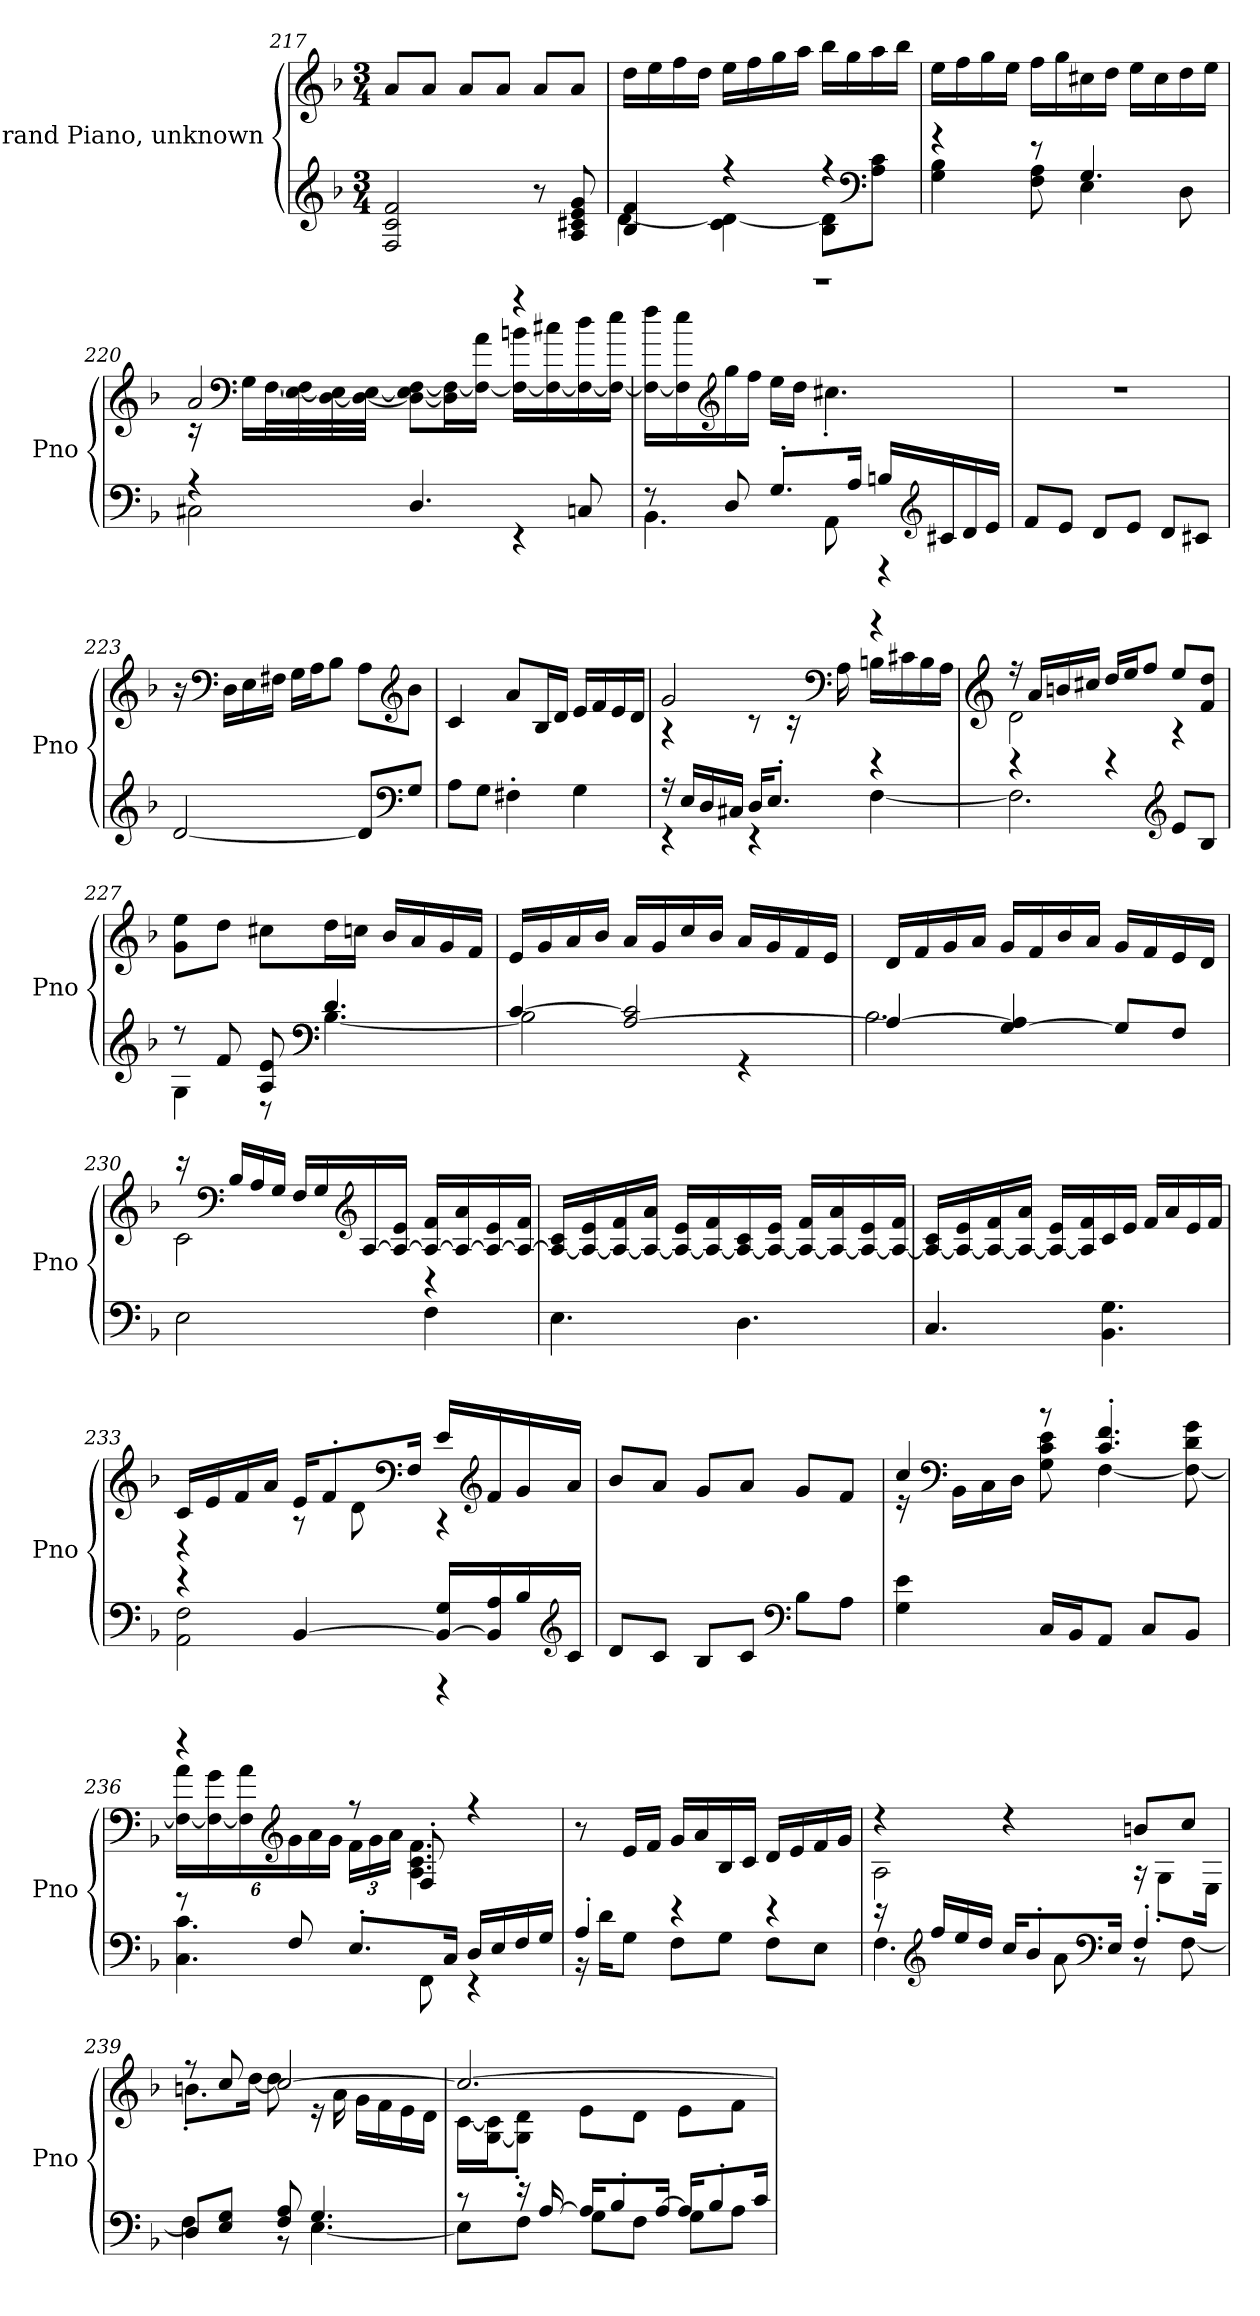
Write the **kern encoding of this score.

**kern	**kern
*part1	*part1
*staff2	*staff1
*I"Grand Piano, unknown	*
*I'Pno	*
!!LO:LB:g=z
*clefG2	*clefG2
*k[b-]	*k[b-]
*M3/4	*M3/4
=217	=217
2F/ 2c/ 2f/	8a/L
.	8a/J
.	8a/L
.	8a/J
8r	8a/L
8A/ 8c#X/ 8e/ 8g/	8a/J
=218	=218
*^	*
4B-/ 4f/	[4d\	16dd\LL
.	.	16ee\
.	.	16ff\
.	.	16dd\JJ
4r	4c\ 4d\_	16ee\LL
.	.	16ff\
.	.	16gg\
.	.	16aa\JJ
4r	8B-\ 8d\]L	16bb-\LL
.	.	16gg\
*clefF4	*	*
.	8A\ 8c\J	16aa\
.	.	16bb-\JJ
=219	=219	=219
4r	4G\ 4B-\	16ee\LL
.	.	16ff\
.	.	16gg\
.	.	16ee\JJ
8r	8F\ 8A\	16ff\LL
.	.	16gg\
4.G/	4E\	16cc#X\
.	.	16dd\JJ
.	.	16ee\LL
.	.	16cc#\
.	8D\	16dd\
.	.	16ee\JJ
!!LO:LB:g=z
=220	=220	=220
*	*	*^
4r	2C#X\	2a/	16r
*	*	*clefF4	*
.	.	.	16G\LL
.	.	.	[32F\L
.	.	.	[32E\ 32F\]
.	.	.	[32D\ 32E\]
.	.	.	32D\_ [32E\JJJ
4.D/	.	.	8D\_ 8E\] [8F\L
.	.	.	16D\] 16F\_L
.	.	.	16F\_ 16a\JJ
.	4r	4r	16F\_ 16bn\LL
.	.	.	16F\_ 16cc#X\
8Cn/	.	.	16F\_ 16dd\
.	.	.	16F\_ 16ee\JJ
=221	=221	=221	=221
8r	4.BB-\	2.r	16F\_ 16ff\LL
.	.	.	16F\] 16ee\
*	*	*clefG2	*
8D/	.	.	16gg\
.	.	.	16ff\JJ
8.G'/L	.	.	16ee\LL
.	.	.	16dd\JJ
.	8AA\	.	4.cc#X'\
16A/Jk	.	.	.
16Bn/LL	4r	.	.
*clefG2	*	*	*
16c#X/	.	.	.
16d/	.	.	.
16e/JJ	.	.	.
*v	*v	*	*
*	*v	*v
!!LO:LB:g=z
=222	=222
8f/L	2.r
8e/J	.
8d/L	.
8e/J	.
8d/L	.
8c#X/J	.
=223	=223
[2d/	16r
*	*clefF4
.	16D\LL
.	16E\
.	16F#X\JJ
.	16G\LL
.	16A\J
.	8B-\J
8d/L]	8A\L
*clefF4	*clefG2
8G/J	8b-\J
=224	=224
8A\L	4c/
8G\J	.
4F#X'\	8a/L
.	16B-/L
.	16d/JJ
4G\	16e/LL
.	16f/
.	16e/
.	16d/JJ
=225	=225
*^	*^
16r	4r	2g/	4r
16E/LL	.	.	.
16D/	.	.	.
16C#X/JJ	.	.	.
16D/KL	4r	.	8r
8.E'/J	.	.	.
.	.	.	16r
*	*	*clefF4	*
.	.	.	16A\
4r	[4F\	4r	16Bn\LL
.	.	.	16c#X\
.	.	.	16B\
.	.	.	16A\JJ
!!LO:PB:g=z	!!
=226	=226	=226	=226
*	*	*clefG2	*
4r	2.F\]	16r	2d\
.	.	16a/LL	.
.	.	16bn/	.
.	.	16cc#X/JJ	.
4r	.	16dd/LL	.
.	.	16ee/J	.
.	.	8ff/J	.
*clefG2	*	*	*
8e/L	.	8ee/L	4r
8B-/J	.	8f/ 8dd/J	.
*	*	*v	*v
=227	=227	=227
8r	4G\	8g\ 8ee\L
8f/	.	8dd\J
8A/ 8e/	8r	8cc#X\L
*clefF4	*	*
4.d/	[4.B-\	16dd\L
.	.	16ccn\JJ
.	.	16b-/LL
.	.	16a/
.	.	16g/
.	.	16f/JJ
=228	=228	=228
[4c/	2B-\]	16e/LL
.	.	16g/
.	.	16a/
.	.	16b-/JJ
[2A/ 2c/]	.	16a/LL
.	.	16g/
.	.	16cc/
.	.	16b-/JJ
.	4r	16a/LL
.	.	16g/
.	.	16f/
.	.	16e/JJ
=229	=229	=229
4A/_	2.B-\	16d/LL
.	.	16f/
.	.	16g/
.	.	16a/JJ
[4G/ 4A/]	.	16g/LL
.	.	16f/
.	.	16b-/
.	.	16a/JJ
8G/L]	.	16g/LL
.	.	16f/
8F/J	.	16e/
.	.	16d/JJ
*v	*v	*
!!LO:LB:g=z
=230	=230
*	*^
2E\	16r	2c\
*	*clefF4	*
.	16B-/LL	.
.	16A/	.
.	16G/JJ	.
.	16F/LL	.
.	16G/	.
*	*clefG2	*
.	[16A/	.
.	16A/_ 16e/JJ	.
4F\	16A/_ 16f/LL	4r
.	16A/_ 16a/	.
.	16A/_ 16e/	.
.	16A/_ 16f/JJ	.
*	*v	*v
=231	=231
4.E\	16A/_ 16c/LL
.	16A/_ 16e/
.	16A/_ 16f/
.	16A/_ 16a/JJ
.	16A/_ 16e/LL
.	16A/_ 16f/
4.D\	16A/_ 16c/
.	16A/_ 16e/JJ
.	16A/_ 16f/LL
.	16A/_ 16a/
.	16A/_ 16e/
.	16A/_ 16f/JJ
!!LO:LB:g=z
=232	=232
4.C/	16A/_ 16c/LL
.	16A/_ 16e/
.	16A/_ 16f/
.	16A/_ 16a/JJ
.	16A/_ 16e/LL
.	16A/] 16f/
4.BB-\ 4.G\	16c/
.	16e/JJ
.	16f/LL
.	16a/
.	16e/
.	16f/JJ
=233	=233
*^	*^
4r	2AA\ 2F\	16c/LL	4r
.	.	16e/	.
.	.	16f/	.
.	.	16a/JJ	.
[4BB-/	.	16e/KL	8r
.	.	8f'/	.
.	.	.	8d\
*	*	*clefF4	*
.	.	16F/Jk	.
16BB-/_ 16G/LL	4r	16e/LL	4r
*	*	*clefG2	*
16BB-/] 16A/	.	16f/	.
16B-/	.	16g/	.
*clefG2	*	*	*
16c/JJ	.	16a/JJ	.
*v	*v	*	*
*	*v	*v
=234	=234
8d/L	8b-/L
8c/J	8a/J
8B-/L	8g/L
8c/J	8a/J
*clefF4	*
8B-\L	8g/L
8A\J	8f/J
!!LO:LB:g=z
=235	=235
*	*^
4G\ 4e\	4cc/	16r
*	*clefF4	*
.	.	16BB-\LL
.	.	16C\
.	.	16D\JJ
16C/LL	8r	8G\ 8c\ 8e\
16BB-/J	.	.
8AA/J	4.c/' 4.f/'	[4F\
8C/L	.	.
8BB-/J	.	8F\_ 8d\ 8g\
=236	=236	=236
*^	*	*
*	*	*	*Xbrackettup
8r	4.C\ 4.c\	4r	24F\_ 24a\LL
.	.	.	24F\_ 24g\
.	.	.	24F\] 24a\
*	*	*clefG2	*
8F/	.	.	24g\
.	.	.	24a\
.	.	.	24g\JJ
8.E'/L	.	8r	24f\LL
.	.	.	24g\
.	.	.	24a\JJ
.	8FF\	8F'/	4.A\ 4.c\ 4.f\
16C/Jk	.	.	.
16D/LL	4r	4r	.
16E/	.	.	.
16F/	.	.	.
16G/JJ	.	.	.
*	*	*v	*v
=237	=237	=237
4A'/	16r	8r
.	16d\KL	.
.	8G\J	16e/LL
.	.	16f/JJ
4r	8F\L	16g/LL
.	.	16a/
.	8G\J	16B-/
.	.	16c/JJ
4r	8F\L	16d/LL
.	.	16e/
.	8E\J	16f/
.	.	16g/JJ
!!LO:LB:g=z
=238	=238	=238
*	*	*^
16r	4.F\	4r	2A\
*clefG2	*	*	*
16ff/LL	.	.	.
16ee/	.	.	.
16dd/JJ	.	.	.
16cc/KL	.	4r	.
8b-'/	.	.	.
.	8a\	.	.
*clefF4	*	*	*
16E/Jk	.	.	.
4F'/	8r	8bn/L	16r
.	.	.	8G'\L
.	[8F\	8cc/J	.
.	.	.	16E\Jk
=239	=239	=239	=239
8D/L	4F\]	8r	8.bn'\L
8E/ 8G/J	.	8cc/	.
.	.	.	[16dd\Jk
8F/ 8A/	8r	[2cc/	8dd\]
4.G/	[4.E\	.	16r
.	.	.	16a\
.	.	.	16g\LL
.	.	.	16f\
.	.	.	16e\
.	.	.	16d\JJ
=240	=240	=240	=240
8r	8E\L]	2.cc/_	[16c\LL
.	.	.	[16G\ 16c\]J
16r	8F\J	.	8G\]' 8d\'J
[16A/	.	.	.
16A/KL]	8G\L	.	8e\L
8B-'/	.	.	.
.	8F\J	.	8d\J
[16A/Jk	.	.	.
16A/KL]	8G\L	.	8e\L
8B-'/	.	.	.
.	8A\J	.	8f\J
16c/Jk	.	.	.
*v	*v	*	*
*	*v	*v
=	=
*-	*-
